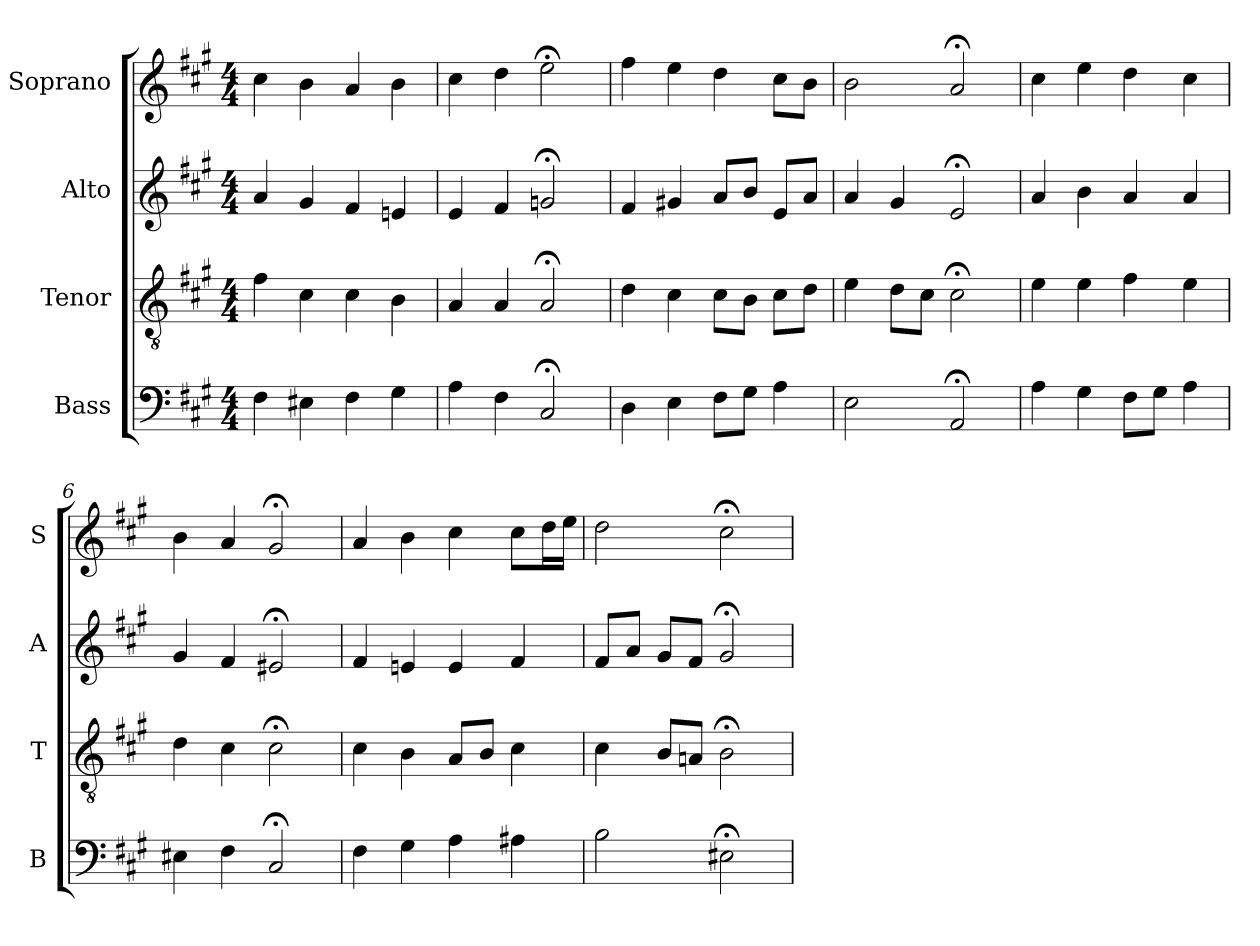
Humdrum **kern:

**kern	**kern	**kern	**kern
*part4	*part3	*part2	*part1
*staff4	*staff3	*staff2	*staff1
*I"Bass	*I"Tenor	*I"Alto	*I"Soprano
*I'B	*I'T	*I'A	*I'S
*clefF4	*clefGv2	*clefG2	*clefG2
*k[f#c#g#]	*k[f#c#g#]	*k[f#c#g#]	*k[f#c#g#]
*A:	*A:	*A:	*A:
*M4/4	*M4/4	*M4/4	*M4/4
*MM100	*MM100	*MM100	*MM100
=1	=1	=1	=1
4F#	4f#	4a	4cc#
4E#X	4c#	4g#	4b
4F#	4c#	4f#	4a
4G#	4B	4en	4b
=2	=2	=2	=2
4A	4A	4e	4cc#
4F#	4A	4f#	4dd
2C#;<	2A;<	2gn;<	2ee;<
=3	=3	=3	=3
4D	4d	4f#	4ff#
4E	4c#	4g#X	4ee
8F#L	8c#L	8aL	4dd
8G#J	8BJ	8bJ	.
4A	8c#L	8eL	8cc#L
.	8dJ	8aJ	8bJ
=4	=4	=4	=4
2E	4e	4a	2b
.	8dL	4g#	.
.	8c#J	.	.
2AA;<	2c#;<	2e;<	2a;<
=5	=5	=5	=5
4A	4e	4a	4cc#
4G#	4e	4b	4ee
8F#L	4f#	4a	4dd
8G#J	.	.	.
4A	4e	4a	4cc#
=6	=6	=6	=6
4E#X	4d	4g#	4b
4F#	4c#	4f#	4a
2C#;<	2c#;<	2e#X;<	2g#;<
=7	=7	=7	=7
4F#	4c#	4f#	4a
4G#	4B	4en	4b
4A	8AL	4e	4cc#
.	8BJ	.	.
4A#X	4c#	4f#	8cc#L
.	.	.	16ddL
.	.	.	16eeJJ
=8	=8	=8	=8
2B	4c#	8f#L	2dd
.	.	8aJ	.
.	8BL	8g#L	.
.	8AnJ	8f#J	.
2E#X;<	2B;<	2g#;<	2cc#;<
=	=	=	=
*-	*-	*-	*-
